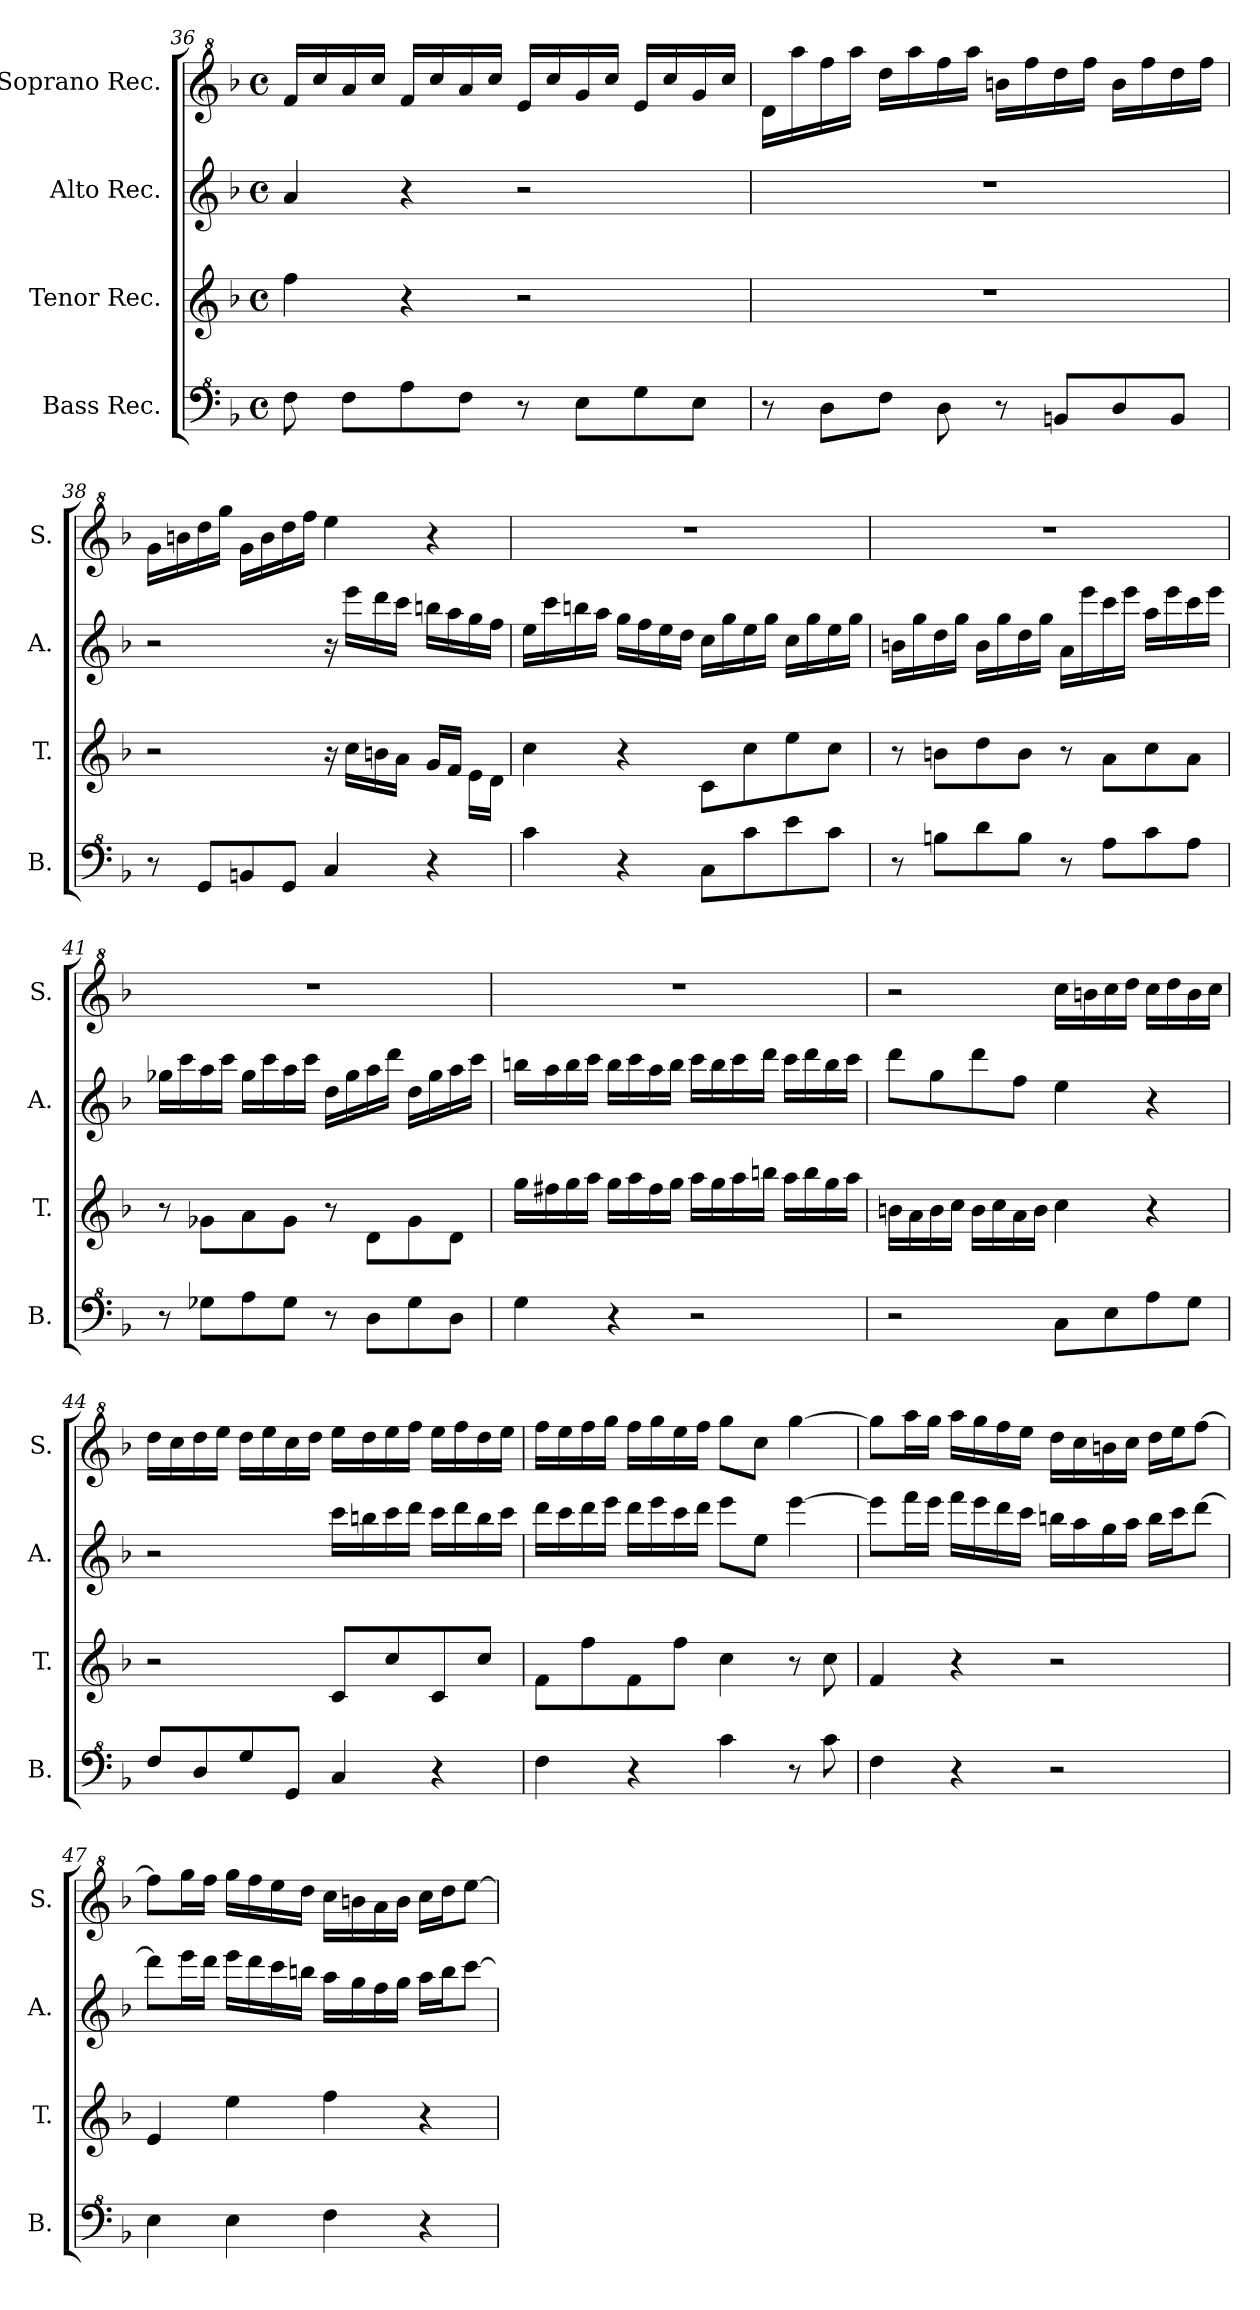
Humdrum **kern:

**kern	**kern	**kern	**kern
*part4	*part3	*part2	*part1
*staff4	*staff3	*staff2	*staff1
*I"Bass Rec.	*I"Tenor Rec.	*I"Alto Rec.	*I"Soprano Rec.
*I'B.	*I'T.	*I'A.	*I'S.
!!LO:LB:g=z
*clefF^4	*clefG2	*clefG2	*clefG^2
*k[b-]	*k[b-]	*k[b-]	*k[b-]
*M4/4	*M4/4	*M4/4	*M4/4
*met(c)	*met(c)	*met(c)	*met(c)
=36	=36	=36	=36
8f\	4ff\	4a/	16ff/LL
.	.	.	16ccc/
8f\L	.	.	16aa/
.	.	.	16ccc/JJ
8a\	4r	4r	16ff/LL
.	.	.	16ccc/
8f\J	.	.	16aa/
.	.	.	16ccc/JJ
8r	2r	2r	16ee/LL
.	.	.	16ccc/
8e\L	.	.	16gg/
.	.	.	16ccc/JJ
8g\	.	.	16ee/LL
.	.	.	16ccc/
8e\J	.	.	16gg/
.	.	.	16ccc/JJ
=37	=37	=37	=37
8r	1r	1r	16dd\LL
.	.	.	16aaa\
8d\L	.	.	16fff\
.	.	.	16aaa\JJ
8f\J	.	.	16ddd\LL
.	.	.	16aaa\
8d\	.	.	16fff\
.	.	.	16aaa\JJ
8r	.	.	16bbn\LL
.	.	.	16fff\
8Bn/L	.	.	16ddd\
.	.	.	16fff\JJ
8d/	.	.	16bb\LL
.	.	.	16fff\
8B/J	.	.	16ddd\
.	.	.	16fff\JJ
=38	=38	=38	=38
8r	2r	2r	16gg\LL
.	.	.	16bbn\
8G/L	.	.	16ddd\
.	.	.	16ggg\JJ
8Bn/	.	.	16gg\LL
.	.	.	16bb\
8G/J	.	.	16ddd\
.	.	.	16fff\JJ
4c/	16r	16r	4eee\
.	16cc\LL	16eee\LL	.
.	16bn\	16ddd\	.
.	16a\JJ	16ccc\JJ	.
4r	16g/LL	16bbn\LL	4r
.	16f/JJ	16aa\	.
.	16e\LL	16gg\	.
.	16d\JJ	16ff\JJ	.
!!LO:LB:g=z
=39	=39	=39	=39
4cc\	4cc\	16ee\LL	1r
.	.	16ccc\	.
.	.	16bbn\	.
.	.	16aa\JJ	.
4r	4r	16gg\LL	.
.	.	16ff\	.
.	.	16ee\	.
.	.	16dd\JJ	.
8c\L	8c\L	16cc\LL	.
.	.	16gg\	.
8cc\	8cc\	16ee\	.
.	.	16gg\JJ	.
8ee\	8ee\	16cc\LL	.
.	.	16gg\	.
8cc\J	8cc\J	16ee\	.
.	.	16gg\JJ	.
=40	=40	=40	=40
8r	8r	16bn\LL	1r
.	.	16gg\	.
8bn\L	8bn\L	16dd\	.
.	.	16gg\JJ	.
8dd\	8dd\	16b\LL	.
.	.	16gg\	.
8b\J	8b\J	16dd\	.
.	.	16gg\JJ	.
8r	8r	16a\LL	.
.	.	16eee\	.
8a\L	8a\L	16ccc\	.
.	.	16eee\JJ	.
8cc\	8cc\	16aa\LL	.
.	.	16eee\	.
8a\J	8a\J	16ccc\	.
.	.	16eee\JJ	.
=41	=41	=41	=41
8r	8r	16gg-X\LL	1r
.	.	16ccc\	.
8g-X\L	8g-X\L	16aa\	.
.	.	16ccc\JJ	.
8a\	8a\	16gg-\LL	.
.	.	16ccc\	.
8g-\J	8g-\J	16aa\	.
.	.	16ccc\JJ	.
8r	8r	16dd\LL	.
.	.	16gg-\	.
8d\L	8d\L	16aa\	.
.	.	16ddd\JJ	.
8g-\	8g-\	16dd\LL	.
.	.	16gg-\	.
8d\J	8d\J	16aa\	.
.	.	16ccc\JJ	.
!!LO:PB:g=z
=42	=42	=42	=42
4g\	16gg\LL	16bbn\LL	1r
.	16ff#X\	16aa\	.
.	16gg\	16bb\	.
.	16aa\JJ	16ccc\JJ	.
4r	16gg\LL	16bb\LL	.
.	16aa\	16ccc\	.
.	16ff#\	16aa\	.
.	16gg\JJ	16bb\JJ	.
2r	16aa\LL	16ccc\LL	.
.	16gg\	16bb\	.
.	16aa\	16ccc\	.
.	16bbn\JJ	16ddd\JJ	.
.	16aa\LL	16ccc\LL	.
.	16bb\	16ddd\	.
.	16gg\	16bb\	.
.	16aa\JJ	16ccc\JJ	.
=43	=43	=43	=43
2r	16bn\LL	8ddd\L	2r
.	16a\	.	.
.	16b\	8gg\	.
.	16cc\JJ	.	.
.	16b\LL	8ddd\	.
.	16cc\	.	.
.	16a\	8ff\J	.
.	16b\JJ	.	.
8c\L	4cc\	4ee\	16ccc\LL
.	.	.	16bbn\
8e\	.	.	16ccc\
.	.	.	16ddd\JJ
8a\	4r	4r	16ccc\LL
.	.	.	16ddd\
8g\J	.	.	16bb\
.	.	.	16ccc\JJ
=44	=44	=44	=44
8f/L	2r	2r	16ddd\LL
.	.	.	16ccc\
8d/	.	.	16ddd\
.	.	.	16eee\JJ
8g/	.	.	16ddd\LL
.	.	.	16eee\
8G/J	.	.	16ccc\
.	.	.	16ddd\JJ
4c/	8c/L	16ccc\LL	16eee\LL
.	.	16bbn\	16ddd\
.	8cc/	16ccc\	16eee\
.	.	16ddd\JJ	16fff\JJ
4r	8c/	16ccc\LL	16eee\LL
.	.	16ddd\	16fff\
.	8cc/J	16bb\	16ddd\
.	.	16ccc\JJ	16eee\JJ
!!LO:LB:g=z
=45	=45	=45	=45
4f\	8f\L	16ddd\LL	16fff\LL
.	.	16ccc\	16eee\
.	8ff\	16ddd\	16fff\
.	.	16eee\JJ	16ggg\JJ
4r	8f\	16ddd\LL	16fff\LL
.	.	16eee\	16ggg\
.	8ff\J	16ccc\	16eee\
.	.	16ddd\JJ	16fff\JJ
4cc\	4cc\	8eee\L	8ggg\L
.	.	8ee\J	8ccc\J
8r	8r	[4eee\	[4ggg\
8cc\	8cc\	.	.
=46	=46	=46	=46
4f\	4f/	8eee\L]	8ggg\L]
.	.	16fff\L	16aaa\L
.	.	16eee\JJ	16ggg\JJ
4r	4r	16fff\LL	16aaa\LL
.	.	16eee\	16ggg\
.	.	16ddd\	16fff\
.	.	16ccc\JJ	16eee\JJ
2r	2r	16bbn\LL	16ddd\LL
.	.	16aa\	16ccc\
.	.	16gg\	16bbn\
.	.	16aa\JJ	16ccc\JJ
.	.	16bb\LL	16ddd\LL
.	.	16ccc\J	16eee\J
.	.	[8ddd\J	[8fff\J
=47	=47	=47	=47
4e\	4e/	8ddd\L]	8fff\L]
.	.	16eee\L	16ggg\L
.	.	16ddd\JJ	16fff\JJ
4e\	4ee\	16eee\LL	16ggg\LL
.	.	16ddd\	16fff\
.	.	16ccc\	16eee\
.	.	16bbn\JJ	16ddd\JJ
4f\	4ff\	16aa\LL	16ccc\LL
.	.	16gg\	16bbn\
.	.	16ff\	16aa\
.	.	16gg\JJ	16bb\JJ
4r	4r	16aa\LL	16ccc\LL
.	.	16bb\J	16ddd\J
.	.	[8ccc\J	[8eee\J
=	=	=	=
*-	*-	*-	*-
